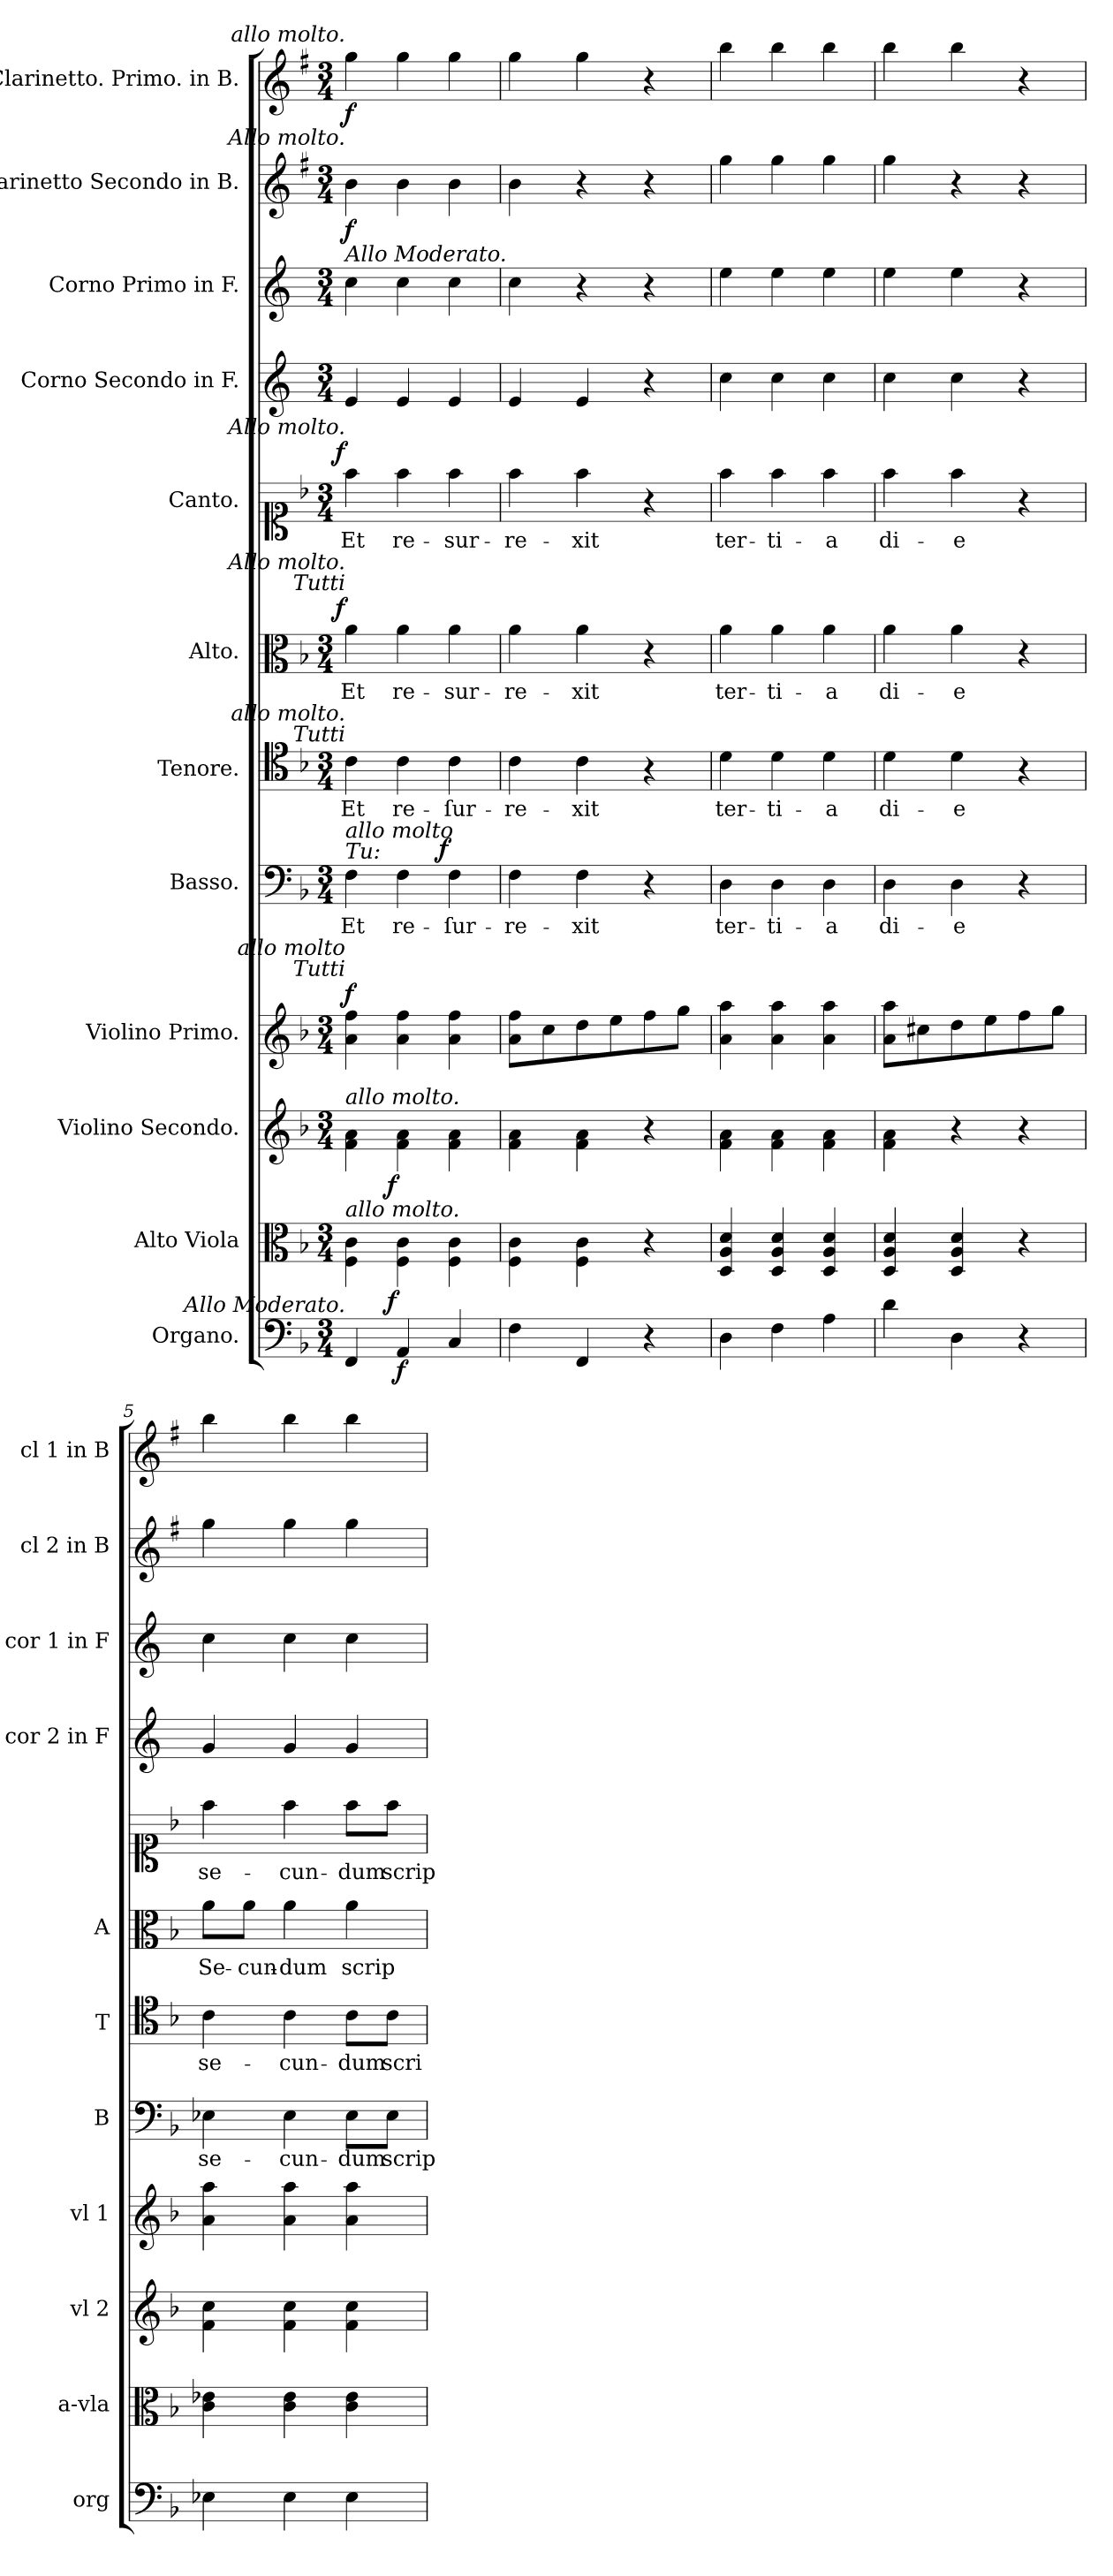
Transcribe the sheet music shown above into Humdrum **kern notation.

**kern	**dynam	**kern	**dynam	**kern	**dynam	**kern	**dynam	**kern	**text	**dynam	**kern	**text	**kern	**text	**dynam	**kern	**text	**dynam	**kern	**kern	**kern	**dynam	**kern	**dynam
*part12	*part12	*part11	*part11	*part10	*part10	*part9	*part9	*part8	*part8	*part8	*part7	*part7	*part6	*part6	*part6	*part5	*part5	*part5	*part4	*part3	*part2	*part2	*part1	*part1
*staff12	*staff12	*staff11	*staff11	*staff10	*staff10	*staff9	*staff9	*staff8	*staff8	*staff8	*staff7	*staff7	*staff6	*staff6	*staff6	*staff5	*staff5	*staff5	*staff4	*staff3	*staff2	*staff2	*staff1	*staff1
*I"Organo.	*	*I"Alto Viola	*	*I"Violino Secondo.	*	*I"Violino Primo.	*	*I"Basso.	*	*	*I"Tenore.	*	*I"Alto.	*	*	*I"Canto.	*	*	*I"Corno Secondo in F.	*I"Corno Primo in F.	*I"Clarinetto Secondo in B.	*	*I"Clarinetto. Primo. in B.	*
*I'org	*	*I'a-vla	*	*I'vl 2	*	*I'vl 1	*	*I'B	*	*	*I'T	*	*I'A	*	*	*	*	*	*I'cor 2 in F	*I'cor 1 in F	*I'cl 2 in B	*	*I'cl 1 in B	*
*clefF4	*	*clefC3	*	*clefG2	*	*clefG2	*	*clefF4	*	*	*clefC4	*	*clefC3	*	*	*clefC1	*	*	*clefG2	*clefG2	*clefG2	*	*clefG2	*
*	*	*	*	*	*	*	*	*	*	*	*	*	*	*	*	*	*	*	*ITrd4c7	*ITrd4c7	*ITrd1c2	*	*ITrd1c2	*
*k[b-]	*	*k[b-]	*	*k[b-]	*	*k[b-]	*	*k[b-]	*	*	*k[b-]	*	*k[b-]	*	*	*k[b-]	*	*	*k[b-]	*k[b-]	*k[b-]	*	*k[b-]	*
*F:	*	*F:	*	*F:	*	*F:	*	*F:	*	*	*F:	*	*F:	*	*	*F:	*	*	*	*	*F:	*	*F:	*
*M3/4	*	*M3/4	*	*M3/4	*	*M3/4	*	*M3/4	*	*	*M3/4	*	*M3/4	*	*	*M3/4	*	*	*M3/4	*M3/4	*M3/4	*	*M3/4	*
=1	=1	=1	=1	=1	=1	=1	=1	=1	=1	=1	=1	=1	=1	=1	=1	=1	=1	=1	=1	=1	=1	=1	=1	=1
!	!	!	!	!	!	!	!	!	!	!	!	!	!	!	!	!	!	!	!	!	!	!	!LO:TX:a:i:rj:t=allo molto.	!
!	!	!	!	!	!	!	!	!	!	!	!	!	!	!	!	!	!	!	!	!	!LO:TX:a:i:rj:t=Allo molto.	!	!	!
!	!	!	!	!	!	!	!	!	!	!	!	!	!	!	!	!	!	!	!	!LO:TX:a:i:t=Allo Moderato.	!	!	!	!
!	!	!	!	!	!	!	!	!	!	!	!	!	!	!	!	!LO:TX:a:i:rj:t=Allo molto.	!	!	!	!	!	!	!	!
!	!	!	!	!	!	!	!	!	!	!	!	!	!LO:TX:a:i:rj:t=Tutti	!	!	!	!	!	!	!	!	!	!	!
!	!	!	!	!	!	!	!	!	!	!	!	!	!LO:TX:a:i:rj:t=Allo molto.	!	!	!	!	!	!	!	!	!	!	!
!	!	!	!	!	!	!	!	!	!	!	!LO:TX:a:i:rj:t=Tutti	!	!	!	!	!	!	!	!	!	!	!	!	!
!	!	!	!	!	!	!	!	!	!	!	!LO:TX:a:i:rj:t=allo molto.	!	!	!	!	!	!	!	!	!	!	!	!	!
!	!	!	!	!	!	!	!	!LO:TX:a:i:t=Tu&colon;	!	!	!	!	!	!	!	!	!	!	!	!	!	!	!	!
!	!	!	!	!	!	!	!	!LO:TX:a:i:t=allo molto	!	!	!	!	!	!	!	!	!	!	!	!	!	!	!	!
!	!	!	!	!	!	!LO:TX:a:i:rj:t=Tutti	!	!	!	!	!	!	!	!	!	!	!	!	!	!	!	!	!	!
!	!	!	!	!	!	!LO:TX:a:i:rj:t=allo molto	!	!	!	!	!	!	!	!	!	!	!	!	!	!	!	!	!	!
!	!	!	!	!LO:TX:a:i:t=allo molto.	!	!	!	!	!	!	!	!	!	!	!	!	!	!	!	!	!	!	!	!
!	!	!LO:TX:a:i:t=allo molto.	!	!	!	!	!	!	!	!	!	!	!	!	!	!	!	!	!	!	!	!	!	!
!LO:TX:a:i:rj:t=Allo Moderato.	!	!	!	!	!	!	!	!	!	!	!	!	!	!	!	!	!	!	!	!	!	!	!	!
!	!	!	!	!	!	!	!LO:DY:a	!	!	!	!	!	!	!	!LO:DY:a:rj	!	!	!LO:DY:a:rj	!	!	!	!	!	!
4FF/	.	4F\ 4c\	.	4f\ 4a\	.	4a\ 4ff\	f	4F\	Et	.	4c\	Et	4a\	Et	f	4ff\	Et	f	4A/	4f\	4a\	f	4ff\	f
!	!	!	!LO:DY:b:rj	!	!LO:DY:b:rj	!	!	!	!	!	!	!	!	!	!	!	!	!	!	!	!	!	!	!
4AA/	f	4F\ 4c\	f	4f\ 4a\	f	4a\ 4ff\	.	4F\	re-	.	4c\	re-	4a\	re-	.	4ff\	re-	.	4A/	4f\	4a\	.	4ff\	.
!	!	!	!	!	!	!	!	!	!	!LO:DY:a:rj	!	!	!	!	!	!	!	!	!	!	!	!	!	!
4C/	.	4F\ 4c\	.	4f\ 4a\	.	4a\ 4ff\	.	4F\	-ſur-	f	4c\	-ſur-	4a\	-sur-	.	4ff\	-sur-	.	4A/	4f\	4a\	.	4ff\	.
=2	=2	=2	=2	=2	=2	=2	=2	=2	=2	=2	=2	=2	=2	=2	=2	=2	=2	=2	=2	=2	=2	=2	=2	=2
4F\	.	4F\ 4c\	.	4f\ 4a\	.	8a\ 8ff\L	.	4F\	-re-	.	4c\	-re-	4a\	-re-	.	4ff\	-re-	.	4A/	4f\	4a\	.	4ff\	.
.	.	.	.	.	.	8cc\	.	.	.	.	.	.	.	.	.	.	.	.	.	.	.	.	.	.
4FF/	.	4F\ 4c\	.	4f\ 4a\	.	8dd\	.	4F\	-xit	.	4c\	-xit	4a\	-xit	.	4ff\	-xit	.	4A/	4r	4r	.	4ff\	.
.	.	.	.	.	.	8ee\	.	.	.	.	.	.	.	.	.	.	.	.	.	.	.	.	.	.
4r	.	4r	.	4r	.	8ff\	.	4r	.	.	4r	.	4r	.	.	4r	.	.	4r	4r	4r	.	4r	.
.	.	.	.	.	.	8gg\J	.	.	.	.	.	.	.	.	.	.	.	.	.	.	.	.	.	.
=3	=3	=3	=3	=3	=3	=3	=3	=3	=3	=3	=3	=3	=3	=3	=3	=3	=3	=3	=3	=3	=3	=3	=3	=3
4D\	.	4D/ 4A/ 4d/	.	4f\ 4a\	.	4a\ 4aa\	.	4D\	ter-	.	4d\	ter-	4a\	ter-	.	4ff\	ter-	.	4f\	4a\	4ff\	.	4aa\	.
4F\	.	4D/ 4A/ 4d/	.	4f\ 4a\	.	4a\ 4aa\	.	4D\	-ti-	.	4d\	-ti-	4a\	-ti-	.	4ff\	-ti-	.	4f\	4a\	4ff\	.	4aa\	.
4A\	.	4D/ 4A/ 4d/	.	4f\ 4a\	.	4a\ 4aa\	.	4D\	-a	.	4d\	-a	4a\	-a	.	4ff\	-a	.	4f\	4a\	4ff\	.	4aa\	.
=4	=4	=4	=4	=4	=4	=4	=4	=4	=4	=4	=4	=4	=4	=4	=4	=4	=4	=4	=4	=4	=4	=4	=4	=4
4d\	.	4D/ 4A/ 4d/	.	4f\ 4a\	.	8a\ 8aa\L	.	4D\	di-	.	4d\	di-	4a\	di-	.	4ff\	di-	.	4f\	4a\	4ff\	.	4aa\	.
.	.	.	.	.	.	8cc#X\	.	.	.	.	.	.	.	.	.	.	.	.	.	.	.	.	.	.
4D\	.	4D/ 4A/ 4d/	.	4r	.	8dd\	.	4D\	-e	.	4d\	-e	4a\	-e	.	4ff\	-e	.	4f\	4a\	4r	.	4aa\	.
.	.	.	.	.	.	8ee\	.	.	.	.	.	.	.	.	.	.	.	.	.	.	.	.	.	.
4r	.	4r	.	4r	.	8ff\	.	4r	.	.	4r	.	4r	.	.	4r	.	.	4r	4r	4r	.	4r	.
.	.	.	.	.	.	8gg\J	.	.	.	.	.	.	.	.	.	.	.	.	.	.	.	.	.	.
=5	=5	=5	=5	=5	=5	=5	=5	=5	=5	=5	=5	=5	=5	=5	=5	=5	=5	=5	=5	=5	=5	=5	=5	=5
4E-X\	.	4c\ 4e-X\	.	4f\ 4cc\	.	4a\ 4aa\	.	4E-X\	se-	.	4c\	se-	8a\L	Se-	.	4ff\	se-	.	4c/	4f\	4ff\	.	4aa\	.
.	.	.	.	.	.	.	.	.	.	.	.	.	8a\J	-cun-	.	.	.	.	.	.	.	.	.	.
4E-\	.	4c\ 4e-\	.	4f\ 4cc\	.	4a\ 4aa\	.	4E-\	-cun-	.	4c\	-cun-	4a\	-dum	.	4ff\	-cun-	.	4c/	4f\	4ff\	.	4aa\	.
4E-\	.	4c\ 4e-\	.	4f\ 4cc\	.	4a\ 4aa\	.	8E-\L	-dum	.	8c\L	-dum	4a\	scrip-	.	8ff\L	-dum	.	4c/	4f\	4ff\	.	4aa\	.
.	.	.	.	.	.	.	.	8E-\J	scrip-	.	8c\J	scri-	.	.	.	8ff\J	scrip-	.	.	.	.	.	.	.
=	=	=	=	=	=	=	=	=	=	=	=	=	=	=	=	=	=	=	=	=	=	=	=	=
*-	*-	*-	*-	*-	*-	*-	*-	*-	*-	*-	*-	*-	*-	*-	*-	*-	*-	*-	*-	*-	*-	*-	*-	*-
